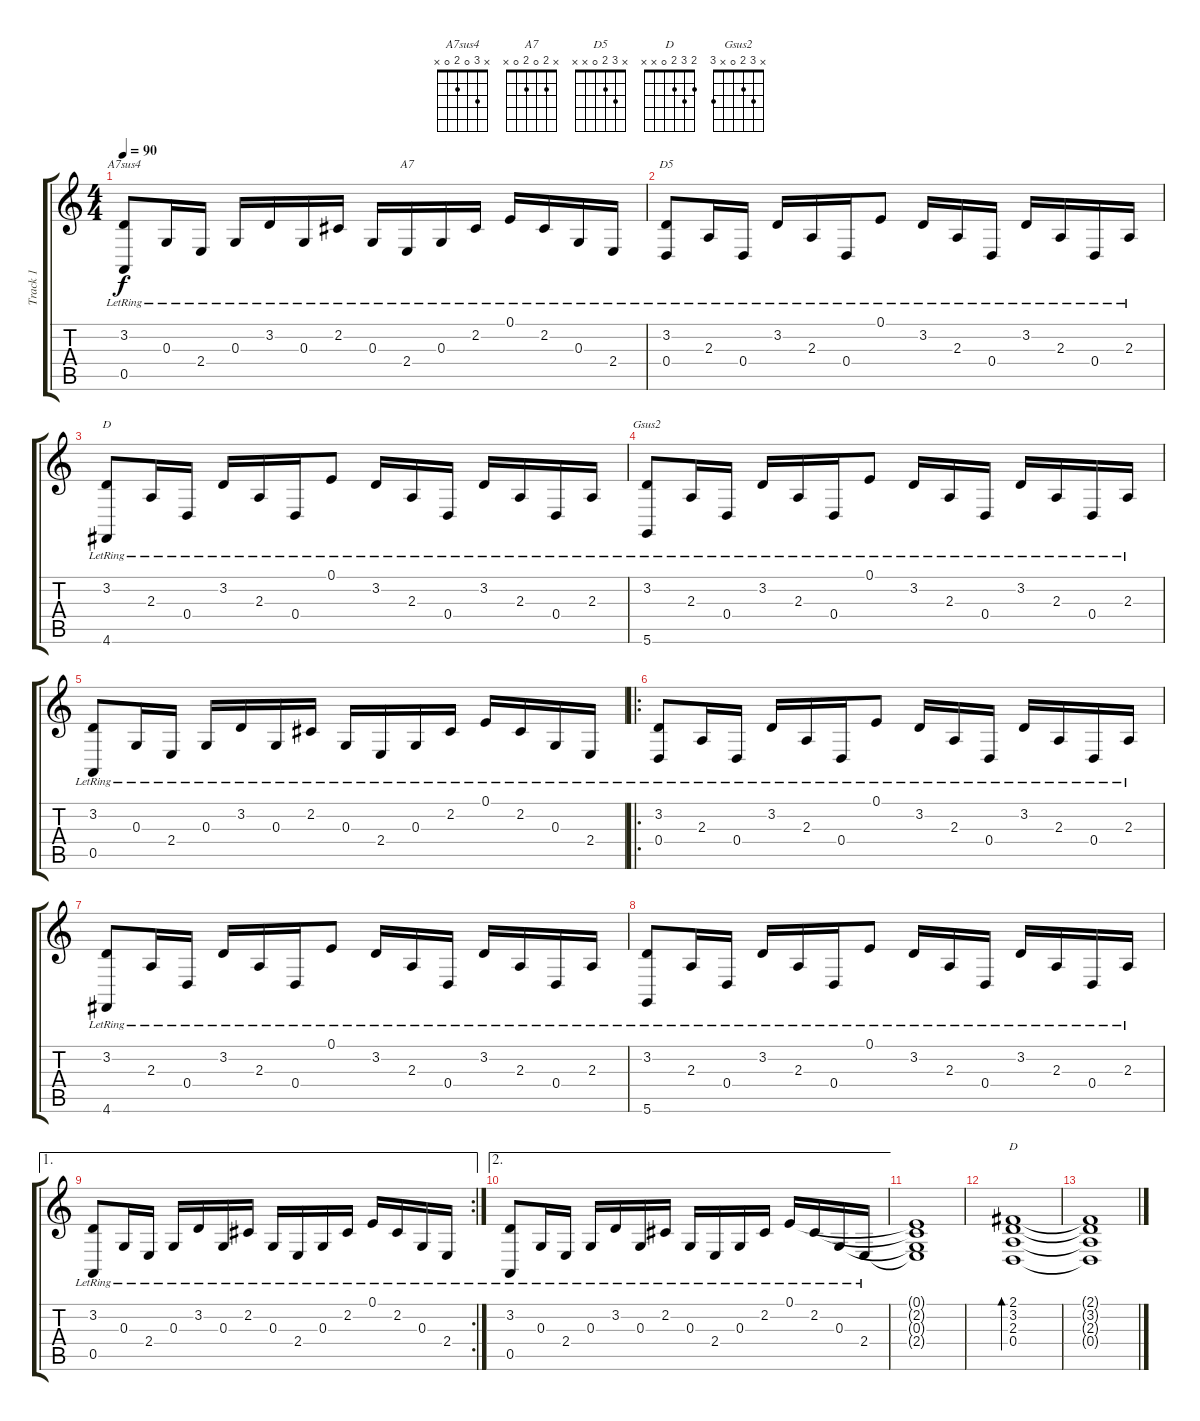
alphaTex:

\track ("Track 1" "Track 1") {instrument acousticgrandpiano}
\staff {score tabs}
\tuning (E4 B3 G3 D3 A2 D2) {hide}
\chord ("A7sus4" x 3 0 2 0 x)
\chord ("A7" x 2 0 2 0 x)
\chord ("D5" x 3 2 0 x x)
\chord ("D" x 3 2 0 x 2)
\chord ("Gsus2" x 3 2 0 x 3)
\chord ("D" 2 3 2 0 x x)
\ts (4 4)
\tempo 90
\clef g2
\ks c
(3.2{lr} 0.5{lr}).8{ch "A7sus4" dy f} 0.3{lr}.16 2.4{lr}.16 0.3{lr}.16 3.2{lr}.16 0.3{lr}.16 2.2{lr}.16 0.3{lr}.16 2.4{lr}.16{ch "A7"} 0.3{lr}.16 2.2{lr}.16 0.1{lr}.16 2.2{lr}.16 0.3{lr}.16 2.4{lr}.16 |
(3.2{lr} 0.4{lr}).8{ch "D5"} 2.3{lr}.16 0.4{lr}.16 3.2{lr}.16 2.3{lr}.16 0.4{lr}.16 0.1{lr}.8 3.2{lr}.16 2.3{lr}.16 0.4{lr}.16 3.2{lr}.16 2.3{lr}.16 0.4{lr}.16 2.3{lr}.16 |
(3.2{lr} 4.6{lr}).8{ch "D"} 2.3{lr}.16 0.4{lr}.16 3.2{lr}.16 2.3{lr}.16 0.4{lr}.16 0.1{lr}.8 3.2{lr}.16 2.3{lr}.16 0.4{lr}.16 3.2{lr}.16 2.3{lr}.16 0.4{lr}.16 2.3{lr}.16 |
(3.2{lr} 5.6{lr}).8{ch "Gsus2"} 2.3{lr}.16 0.4{lr}.16 3.2{lr}.16 2.3{lr}.16 0.4{lr}.16 0.1{lr}.8 3.2{lr}.16 2.3{lr}.16 0.4{lr}.16 3.2{lr}.16 2.3{lr}.16 0.4{lr}.16 2.3{lr}.16 |
(3.2{lr} 0.5{lr}).8 0.3{lr}.16 2.4{lr}.16 0.3{lr}.16 3.2{lr}.16 0.3{lr}.16 2.2{lr}.16 0.3{lr}.16 2.4{lr}.16 0.3{lr}.16 2.2{lr}.16 0.1{lr}.16 2.2{lr}.16 0.3{lr}.16 2.4{lr}.16 |
\ro
(3.2{lr} 0.4{lr}).8 2.3{lr}.16 0.4{lr}.16 3.2{lr}.16 2.3{lr}.16 0.4{lr}.16 0.1{lr}.8 3.2{lr}.16 2.3{lr}.16 0.4{lr}.16 3.2{lr}.16 2.3{lr}.16 0.4{lr}.16 2.3{lr}.16 |
(3.2{lr} 4.6{lr}).8 2.3{lr}.16 0.4{lr}.16 3.2{lr}.16 2.3{lr}.16 0.4{lr}.16 0.1{lr}.8 3.2{lr}.16 2.3{lr}.16 0.4{lr}.16 3.2{lr}.16 2.3{lr}.16 0.4{lr}.16 2.3{lr}.16 |
(3.2{lr} 5.6{lr}).8 2.3{lr}.16 0.4{lr}.16 3.2{lr}.16 2.3{lr}.16 0.4{lr}.16 0.1{lr}.8 3.2{lr}.16 2.3{lr}.16 0.4{lr}.16 3.2{lr}.16 2.3{lr}.16 0.4{lr}.16 2.3{lr}.16 |
\ae 1
\rc 2
(3.2{lr} 0.5{lr}).8 0.3{lr}.16 2.4{lr}.16 0.3{lr}.16 3.2{lr}.16 0.3{lr}.16 2.2{lr}.16 0.3{lr}.16 2.4{lr}.16 0.3{lr}.16 2.2{lr}.16 0.1{lr}.16 2.2{lr}.16 0.3{lr}.16 2.4{lr}.16 |
\ae 2
(3.2{lr} 0.5{lr}).8 0.3{lr}.16 2.4{lr}.16 0.3{lr}.16 3.2{lr}.16 0.3{lr}.16 2.2{lr}.16 0.3{lr}.16 2.4{lr}.16 0.3{lr}.16 2.2{lr}.16 0.1{lr}.16 2.2{lr}.16 0.3{lr}.16 2.4{lr}.16 |
(0.1{t} 2.2{t} 0.3{t} 2.4{t}).1 |
(2.1 3.2 2.3 0.4).1{bd 480 ch "D"} |
(2.1{t} 3.2{t} 2.3{t} 0.4{t}).1
